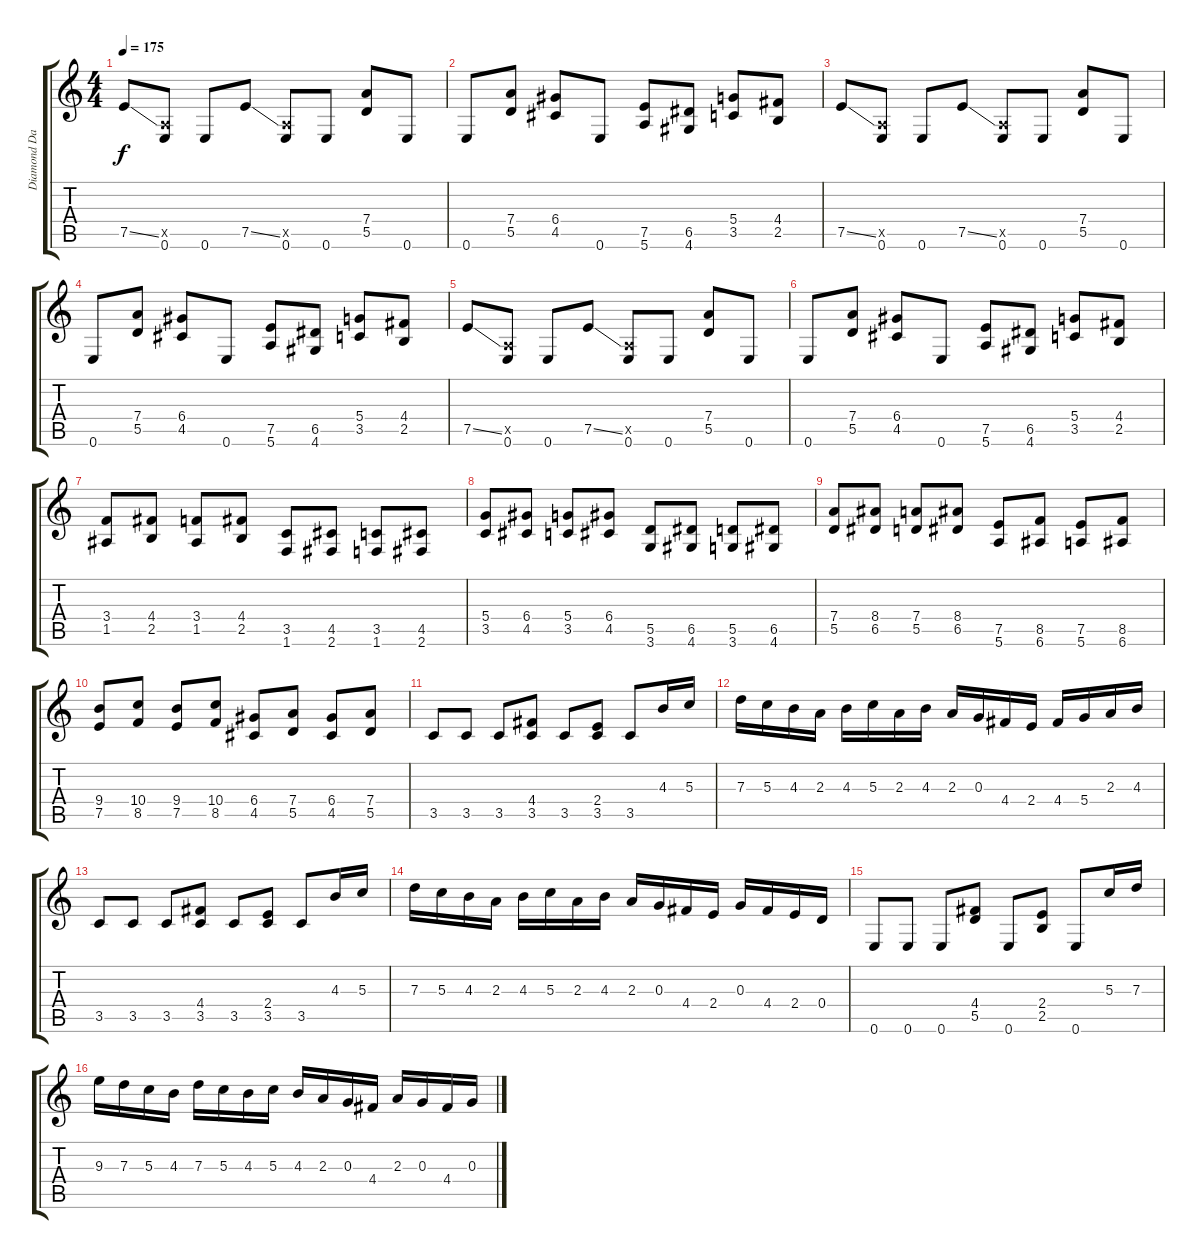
\track ("Diamond Darrell" "Diamond Da") {instrument distortionguitar}
\staff {score tabs}
\tuning (E4 B3 G3 D3 A2 E2) {hide}
\ts (4 4)
\tempo 175
\clef g2
\ks c
7.5{ss}.8{dy f} (0.5{x} 0.6).8 0.6.8 7.5{ss}.8 (0.5{x} 0.6).8 0.6.8 (7.4 5.5).8 0.6.8 |
0.6.8 (7.4 5.5).8 (6.4 4.5).8 0.6.8 (7.5 5.6).8 (6.5 4.6).8 (5.4 3.5).8 (4.4 2.5).8 |
7.5{ss}.8 (0.5{x} 0.6).8 0.6.8 7.5{ss}.8 (0.5{x} 0.6).8 0.6.8 (7.4 5.5).8 0.6.8 |
0.6.8 (7.4 5.5).8 (6.4 4.5).8 0.6.8 (7.5 5.6).8 (6.5 4.6).8 (5.4 3.5).8 (4.4 2.5).8 |
7.5{ss}.8 (0.5{x} 0.6).8 0.6.8 7.5{ss}.8 (0.5{x} 0.6).8 0.6.8 (7.4 5.5).8 0.6.8 |
0.6.8 (7.4 5.5).8 (6.4 4.5).8 0.6.8 (7.5 5.6).8 (6.5 4.6).8 (5.4 3.5).8 (4.4 2.5).8 |
(3.4 1.5).8 (4.4 2.5).8 (3.4 1.5).8 (4.4 2.5).8 (3.5 1.6).8 (4.5 2.6).8 (3.5 1.6).8 (4.5 2.6).8 |
(5.4 3.5).8 (6.4 4.5).8 (5.4 3.5).8 (6.4 4.5).8 (5.5 3.6).8 (6.5 4.6).8 (5.5 3.6).8 (6.5 4.6).8 |
(7.4 5.5).8 (8.4 6.5).8 (7.4 5.5).8 (8.4 6.5).8 (7.5 5.6).8 (8.5 6.6).8 (7.5 5.6).8 (8.5 6.6).8 |
(9.4 7.5).8 (10.4 8.5).8 (9.4 7.5).8 (10.4 8.5).8 (6.4 4.5).8 (7.4 5.5).8 (6.4 4.5).8 (7.4 5.5).8 |
3.5.8 3.5.8 3.5.8 (4.4 3.5).8 3.5.8 (2.4 3.5).8 3.5.8 4.3.16 5.3.16 |
7.3.16 5.3.16 4.3.16 2.3.16 4.3.16 5.3.16 2.3.16 4.3.16 2.3.16 0.3.16 4.4.16 2.4.16 4.4.16 5.4.16 2.3.16 4.3.16 |
3.5.8 3.5.8 3.5.8 (4.4 3.5).8 3.5.8 (2.4 3.5).8 3.5.8 4.3.16 5.3.16 |
7.3.16 5.3.16 4.3.16 2.3.16 4.3.16 5.3.16 2.3.16 4.3.16 2.3.16 0.3.16 4.4.16 2.4.16 0.3.16 4.4.16 2.4.16 0.4.16 |
0.6.8 0.6.8 0.6.8 (4.4 5.5).8 0.6.8 (2.4 2.5).8 0.6.8 5.3.16 7.3.16 |
9.3.16 7.3.16 5.3.16 4.3.16 7.3.16 5.3.16 4.3.16 5.3.16 4.3.16 2.3.16 0.3.16 4.4.16 2.3.16 0.3.16 4.4.16 0.3.16
